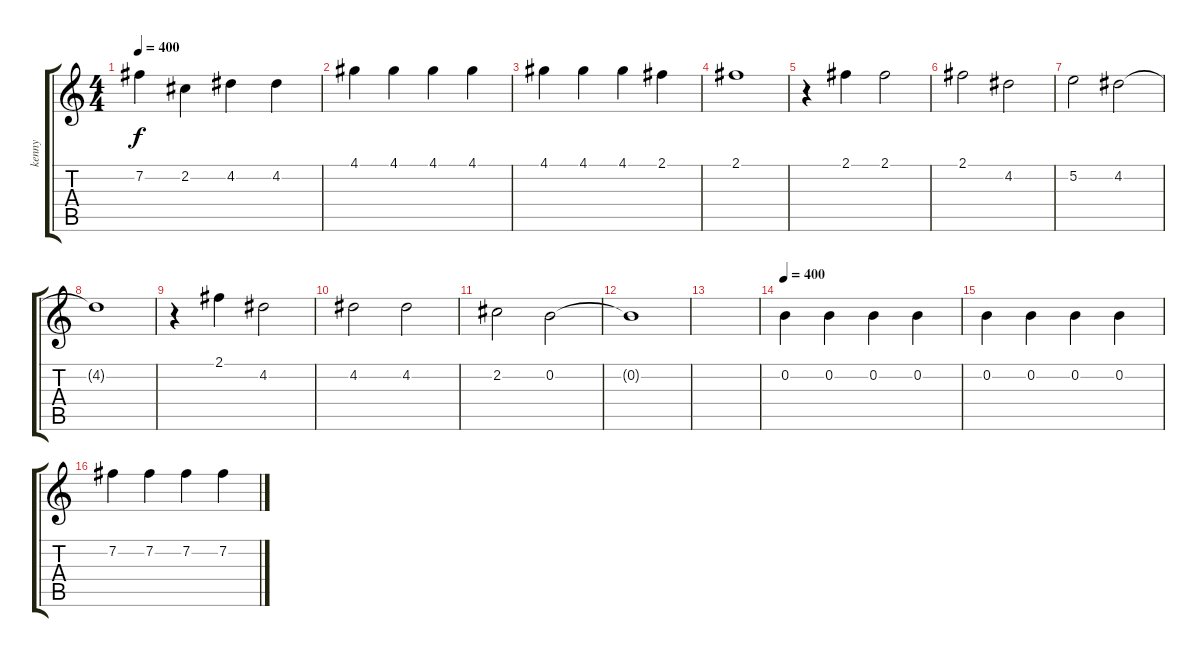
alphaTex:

\track ("kenny" "kenny") {instrument electricguitarjazz}
\staff {score tabs}
\tuning (E4 B3 G3 D3 A2 E2) {hide}
\ts (4 4)
\tempo 400
\clef g2
\ks c
7.2.4{dy f} 2.2.4 4.2.4 4.2.4 |
4.1.4 4.1.4 4.1.4 4.1.4 |
4.1.4 4.1.4 4.1.4 2.1.4 |
2.1.1 |
r.4 2.1.4 2.1.2 |
2.1.2 4.2.2 |
5.2.2 4.2.2 |
4.2{t}.1 |
r.4 2.1.4 4.2.2 |
4.2.2 4.2.2 |
2.2.2 0.2.2 |
0.2{t}.1 |
|
\tempo 400
0.2.4 0.2.4 0.2.4 0.2.4 |
0.2.4 0.2.4 0.2.4 0.2.4 |
7.2.4 7.2.4 7.2.4 7.2.4
